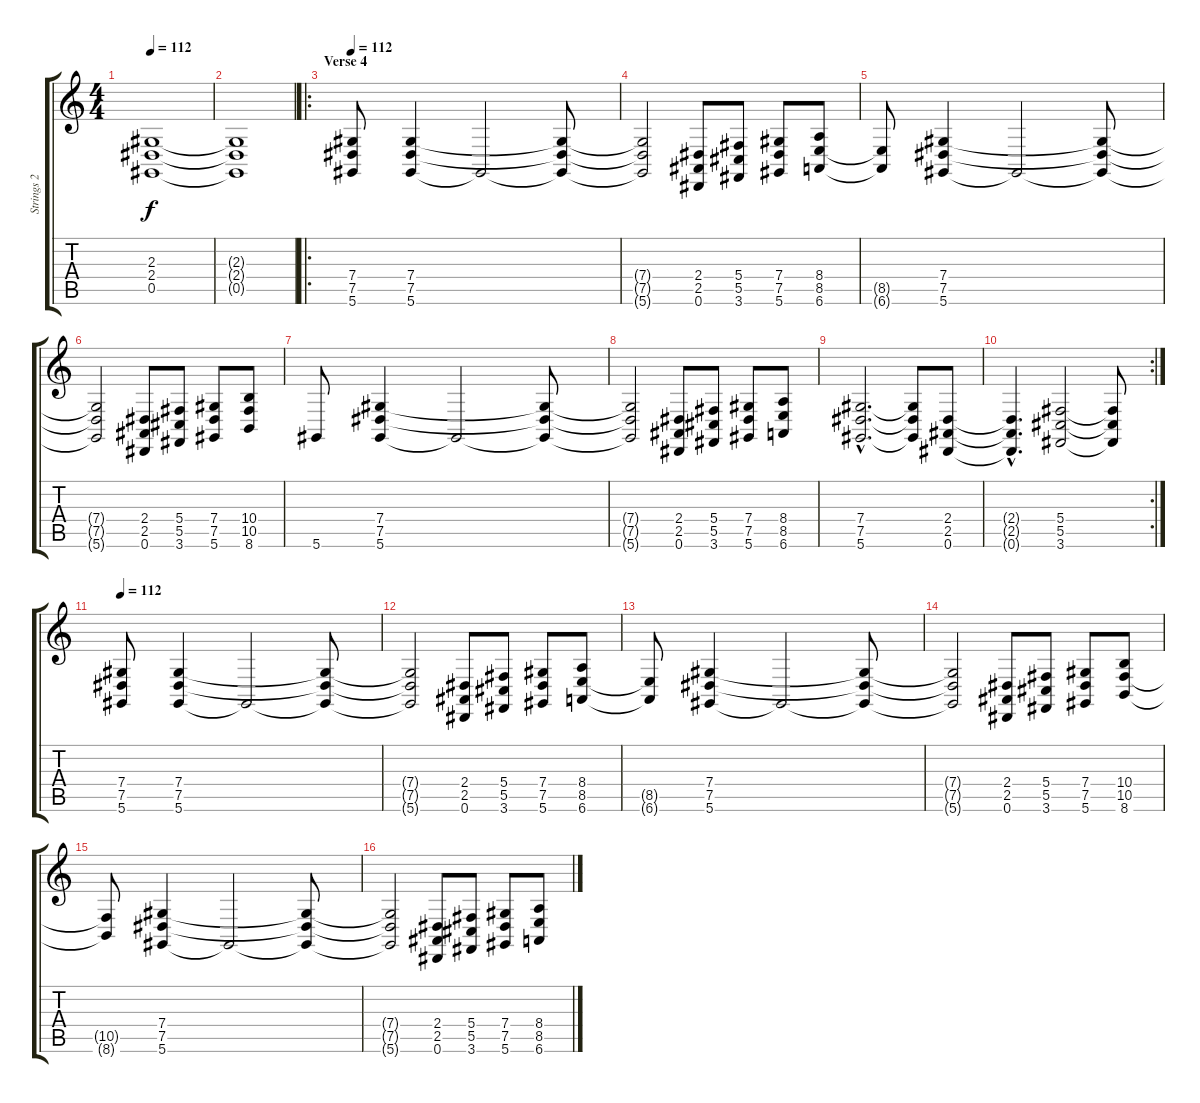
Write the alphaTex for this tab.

\track ("Strings 2" "Strings 2") {instrument stringensemble1}
\staff {score tabs}
\tuning (Eb4 Bb3 Gb3 Db3 Ab2 Eb2) {hide}
\ts (4 4)
\tempo 112
\clef g2
\ks c
(2.3 2.4 0.5).1{dy f} |
(2.3{t} 2.4{t} 0.5{t}).1 |
\ro
\section ("" "Verse 4")
\tempo 112
(7.4 7.5 5.6).8{volume 16 balance 14 instrument stringensemble1} (7.4 7.5 5.6).4 5.6{t}.2 (7.4{t} 7.5{t} 5.6{t}).8 |
(7.4{t} 7.5{t} 5.6{t}).2 (2.4 2.5 0.6).8 (5.4 5.5 3.6).8 (7.4 7.5 5.6).8 (8.4 8.5 6.6).8 |
(8.5{t} 6.6{t}).8 (7.4 7.5 5.6).4 5.6{t}.2 (7.4{t} 7.5{t} 5.6{t}).8 |
(7.4{t} 7.5{t} 5.6{t}).2 (2.4 2.5 0.6).8 (5.4 5.5 3.6).8 (7.4 7.5 5.6).8 (10.4 10.5 8.6).8 |
5.6.8 (7.4 7.5 5.6).4 5.6{t}.2 (7.4{t} 7.5{t} 5.6{t}).8 |
(7.4{t} 7.5{t} 5.6{t}).2 (2.4 2.5 0.6).8 (5.4 5.5 3.6).8 (7.4 7.5 5.6).8 (8.4 8.5 6.6).8 |
(7.4{hac} 7.5{hac} 5.6{hac}).2{d} (7.4{t} 7.5{t} 5.6{t}).8 (2.4 2.5 0.6).8 |
\rc 2
(2.4{hac t} 2.5{hac t} 0.6{hac t}).4{d} (5.4 5.5 3.6).2 (5.4{t} 5.5{t} 3.6{t}).8 |
\tempo 112
(7.4 7.5 5.6).8 (7.4 7.5 5.6).4 5.6{t}.2 (7.4{t} 7.5{t} 5.6{t}).8 |
(7.4{t} 7.5{t} 5.6{t}).2 (2.4 2.5 0.6).8 (5.4 5.5 3.6).8 (7.4 7.5 5.6).8 (8.4 8.5 6.6).8 |
(8.5{t} 6.6{t}).8 (7.4 7.5 5.6).4 5.6{t}.2 (7.4{t} 7.5{t} 5.6{t}).8 |
(7.4{t} 7.5{t} 5.6{t}).2 (2.4 2.5 0.6).8 (5.4 5.5 3.6).8 (7.4 7.5 5.6).8 (10.4 10.5 8.6).8 |
(10.5{t} 8.6{t}).8 (7.4 7.5 5.6).4 5.6{t}.2 (7.4{t} 7.5{t} 5.6{t}).8 |
(7.4{t} 7.5{t} 5.6{t}).2 (2.4 2.5 0.6).8 (5.4 5.5 3.6).8 (7.4 7.5 5.6).8 (8.4 8.5 6.6).8
